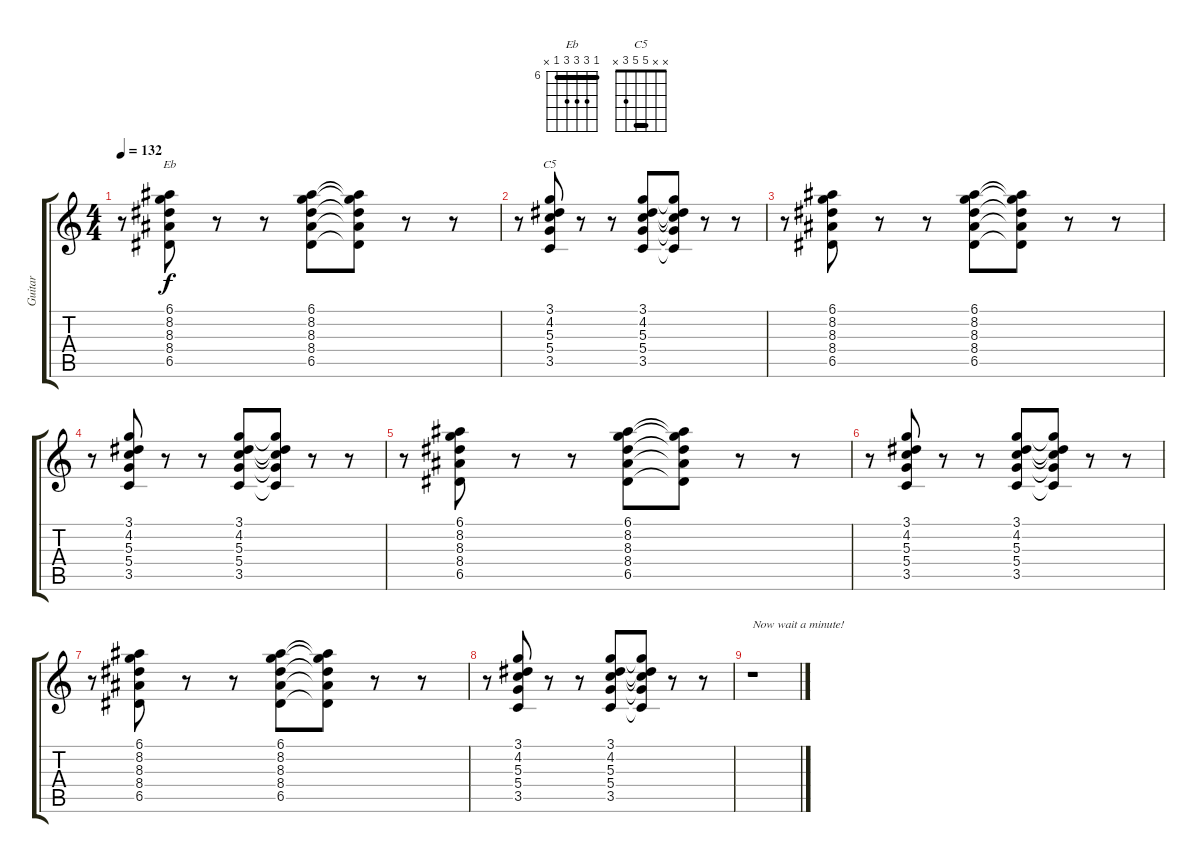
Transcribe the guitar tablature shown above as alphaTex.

\track ("Guitar" "Guitar") {instrument electricguitarjazz}
\staff {score tabs}
\tuning (E4 B3 G3 D3 A2 E2) {hide}
\chord ("Eb" 6 8 8 8 6 x) {firstfret 6 barre 6}
\chord ("C5" x x 5 5 3 x) {barre 5}
\ts (4 4)
\tempo 132
\clef g2
\ks c
r.8{dy f} (6.1 8.2 8.3 8.4 6.5).8{ch "Eb"} r.8 r.8 (6.1 8.2 8.3 8.4 6.5).8 (6.1{t} 8.2{t} 8.3{t} 8.4{t} 6.5{t}).8 r.8 r.8 |
r.8 (3.1 4.2 5.3 5.4 3.5).8{ch "C5"} r.8 r.8 (3.1 4.2 5.3 5.4 3.5).8 (3.1{t} 4.2{t} 5.3{t} 5.4{t} 3.5{t}).8 r.8 r.8 |
r.8 (6.1 8.2 8.3 8.4 6.5).8 r.8 r.8 (6.1 8.2 8.3 8.4 6.5).8 (6.1{t} 8.2{t} 8.3{t} 8.4{t} 6.5{t}).8 r.8 r.8 |
r.8 (3.1 4.2 5.3 5.4 3.5).8 r.8 r.8 (3.1 4.2 5.3 5.4 3.5).8 (3.1{t} 4.2{t} 5.3{t} 5.4{t} 3.5{t}).8 r.8 r.8 |
r.8 (6.1 8.2 8.3 8.4 6.5).8 r.8 r.8 (6.1 8.2 8.3 8.4 6.5).8 (6.1{t} 8.2{t} 8.3{t} 8.4{t} 6.5{t}).8 r.8 r.8 |
r.8 (3.1 4.2 5.3 5.4 3.5).8 r.8 r.8 (3.1 4.2 5.3 5.4 3.5).8 (3.1{t} 4.2{t} 5.3{t} 5.4{t} 3.5{t}).8 r.8 r.8 |
r.8 (6.1 8.2 8.3 8.4 6.5).8 r.8 r.8 (6.1 8.2 8.3 8.4 6.5).8 (6.1{t} 8.2{t} 8.3{t} 8.4{t} 6.5{t}).8 r.8 r.8 |
r.8 (3.1 4.2 5.3 5.4 3.5).8 r.8 r.8 (3.1 4.2 5.3 5.4 3.5).8 (3.1{t} 4.2{t} 5.3{t} 5.4{t} 3.5{t}).8 r.8 r.8 |
r.1{txt "Now wait a minute!"}
